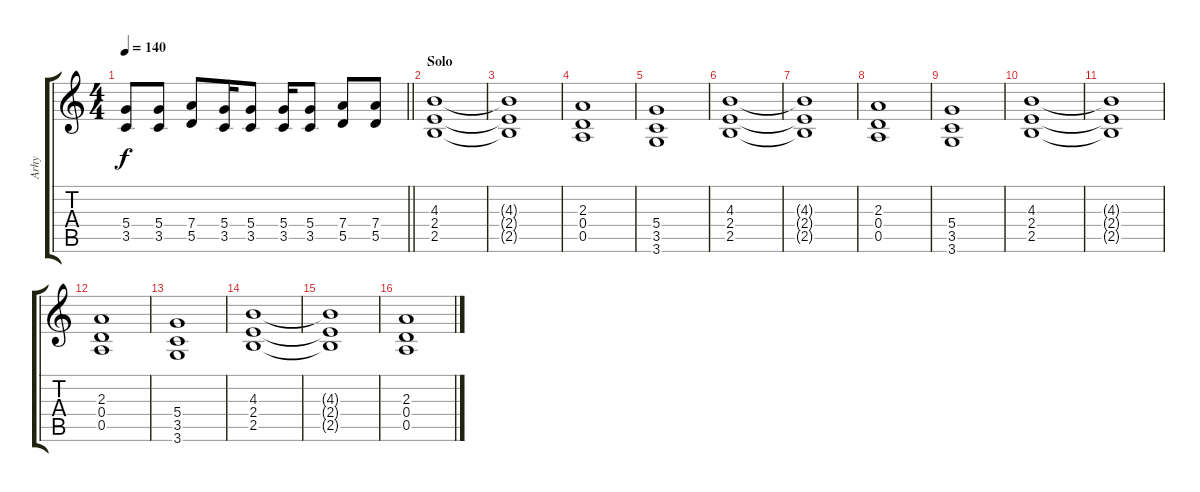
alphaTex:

\track ("Arhy" "Arhy") {instrument distortionguitar}
\staff {score tabs}
\tuning (E4 B3 G3 D3 A2 E2) {hide}
\ts (4 4)
\tempo 140
\clef g2
\barLineRight lightlight
\ks c
(5.4 3.5).8{dy f} (5.4 3.5).8 (7.4 5.5).8 (5.4 3.5).16 (5.4 3.5).8 (5.4 3.5).16 (5.4 3.5).8 (7.4 5.5).8 (7.4 5.5).8 |
\section ("" "Solo")
(4.3 2.4 2.5).1 |
(4.3{t} 2.4{t} 2.5{t}).1 |
(2.3 0.4 0.5).1 |
(5.4 3.5 3.6).1 |
(4.3 2.4 2.5).1 |
(4.3{t} 2.4{t} 2.5{t}).1 |
(2.3 0.4 0.5).1 |
(5.4 3.5 3.6).1 |
(4.3 2.4 2.5).1 |
(4.3{t} 2.4{t} 2.5{t}).1 |
(2.3 0.4 0.5).1 |
(5.4 3.5 3.6).1 |
(4.3 2.4 2.5).1 |
(4.3{t} 2.4{t} 2.5{t}).1 |
(2.3 0.4 0.5).1
